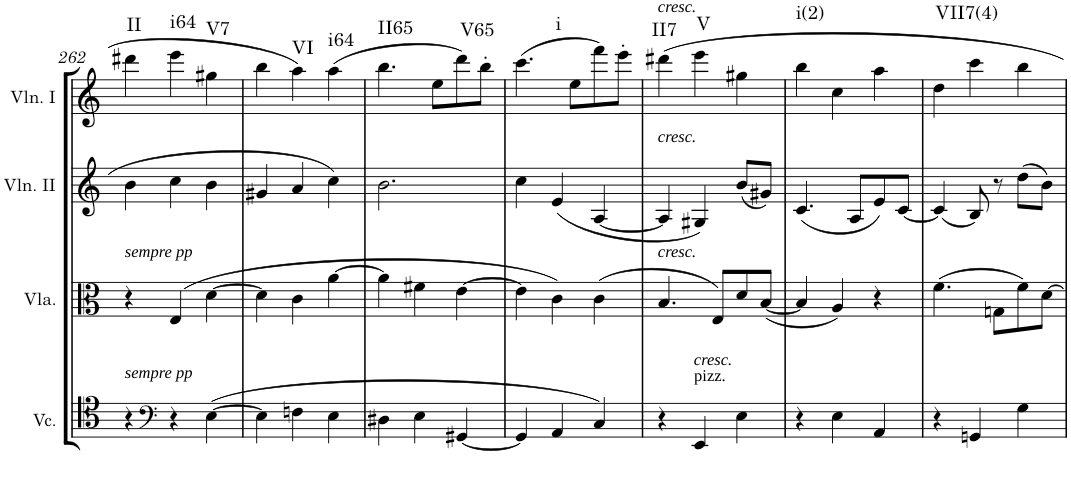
**kern	**kern	**kern	**kern	**harte
*part4	*part3	*part2	*part1	*part1
*staff4	*staff3	*staff2	*staff1	*
*I"Violoncello	*I"Viola	*I"Violin II	*I"Violin I	*
*I'Vc.	*I'Vla.	*I'Vln. II	*I'Vln. I	*
!!LO:PB:g=z
*clefC4	*clefC3	*clefG2	*clefG2	*
*k[]	*k[]	*k[]	*k[]	*
*M3/4	*M3/4	*M3/4	*M3/4	*
=262	=262	=262	=262	=262
!	!LO:TX:a:i:t=sempre pp	!	!	!
!LO:TX:a:i:t=sempre pp	!	!	!	!LO:H:kt=II
4r	4r	4b\	4ddd#X\	N
*clefF4	*	*	*	*
!	!	!	!	!LO:H:kt=i64
4r	(4E/	4cc\	4eee\	N
!	!	!	!	!LO:H:kt=V7
([4E\	[4d\	4b\	4gg#X\	N
=263	=263	=263	=263	=263
4E\]	4d\]	4g#X/	4bb\	.
!	!	!	!	!LO:H:kt=VI
4Fn\	4c\	4a/	4aa\	N
!	!	!	!	!LO:H:kt=i64
4E\	[4a\	4cc\	(4aa\	N
=264	=264	=264	=264	=264
!	!	!	!	!LO:H:kt=II65
4D#X\	4a\]	2.b\	4.bb\	N
4E\	4f#X\	.	.	.
.	.	.	8ee\L	.
!	!	!	!	!LO:H:kt=V65
[4GG#X/	[4e\	.	8ddd\)	N
.	.	.	8bb'\J	.
=265	=265	=265	=265	=265
!	!	!	!	!LO:H:kt=i
4GG#/]	4e\]	4cc\	(4.ccc\	N
4AA/	4c\)	(4e/	.	.
.	.	.	8ee\L	.
4C/)	(4c\	[4A/	8fff\)	.
.	.	.	8eee'\J	.
=266	=266	=266	=266	=266
!	!	!	!LO:TX:a:i:t=cresc.	!
!	!	!LO:TX:a:i:t=cresc.	!	!
!	!LO:TX:a:i:t=cresc.	!	!	!LO:H:kt=II7
4r	4.B/	4A/]	4ddd#X\	N
!LO:TX:a:t=pizz.	!	!	!	!
!LO:TX:a:i:t=cresc.	!	!	!	!LO:H:kt=V
4EE/	.	4G#X/)	4eee\	N
.	8E/L)	.	.	.
4E\	8d/	(8b/L	4gg#X\	.
.	([8B/J	8g#X/J)	.	.
=267	=267	=267	=267	=267
!	!	!	!	!LO:H:kt=i(2)
4r	4B/]	(4.c/	4bb\	N
4E\	4A/)	.	4cc\	.
.	.	8A/L	.	.
4AA/	4r	8e/)	4aa\	.
.	.	[8c/J	.	.
=268	=268	=268	=268	=268
!	!	!	!	!LO:H:kt=VII7(4)
4r	(4.f\	(4c/]	4dd\	N
4GGn/	.	8B/)	4ccc\	.
.	8Gn\L	8r	.	.
4G\	8f\)	(8dd\L	4bb\	.
.	[8d\J	8b\J)	.	.
=	=	=	=	=
*-	*-	*-	*-	*-
